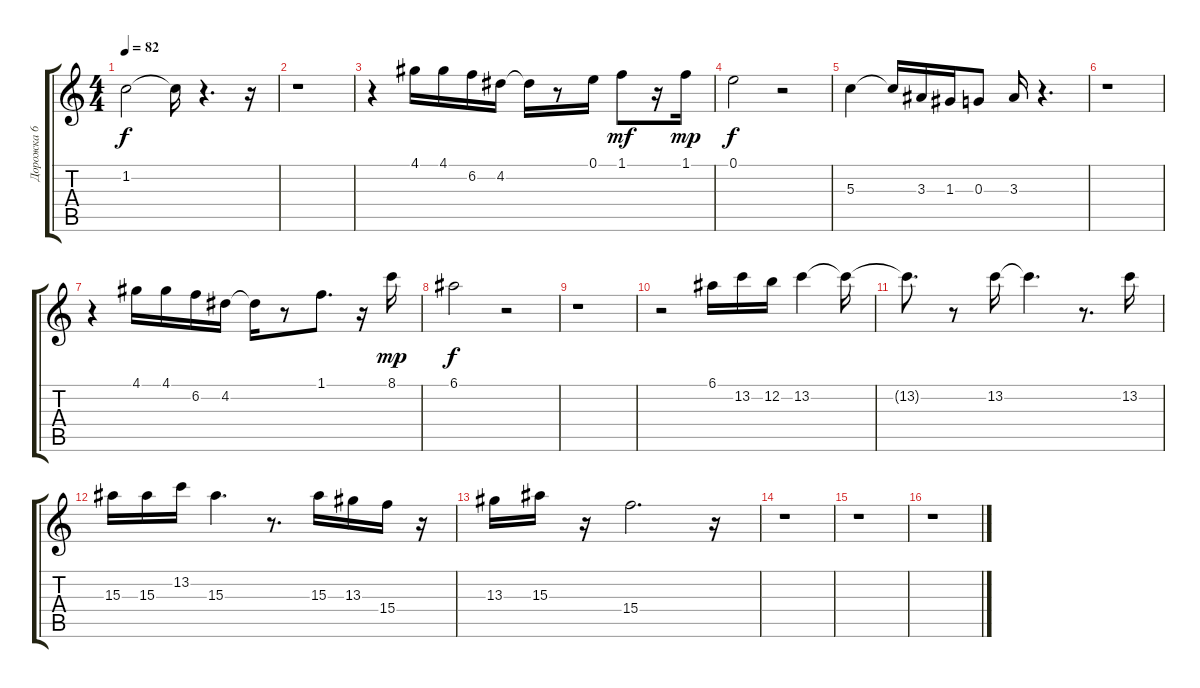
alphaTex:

\track ("Дорожка 6" "Дорожка 6") {instrument overdrivenguitar}
\staff {score tabs}
\tuning (E4 B3 G3 D3 A2 E2) {hide}
\ts (4 4)
\tempo 82
\clef g2
\ks c
1.2{t}.2{dy f} 1.2{t}.16 r.4{d} r.16 |
r.1 |
r.4 4.1.16 4.1.16 6.2.16 4.2.16 4.2{t}.16 r.8 0.1.16 1.1.8{dy mf} r.16 1.1.16{dy mp} |
0.1.2{dy f} r.2 |
5.3.4 5.3{t}.16 3.3.16 1.3.16 0.3.8 3.3.16 r.4{d} |
r.1 |
r.4 4.1.16 4.1.16 6.2.16 4.2.16 4.2{t}.16 r.8 1.1.8{d} r.16 8.1.16{dy mp} |
6.1.2{dy f} r.2 |
r.1 |
r.2 6.1.16 13.2.16 12.2.16 13.2.4 13.2{t}.16 |
13.2{t}.8{d} r.8 13.2.16 13.2{t}.4{d} r.8{d} 13.2.16 |
15.3.16 15.3.16 13.2.16 15.3.4{d} r.8{d} 15.3.16 13.3.16 15.4.16 r.16 |
13.3.16 15.3.16 r.16 15.4.2{d} r.16 |
r.1 |
r.1 |
r.1
